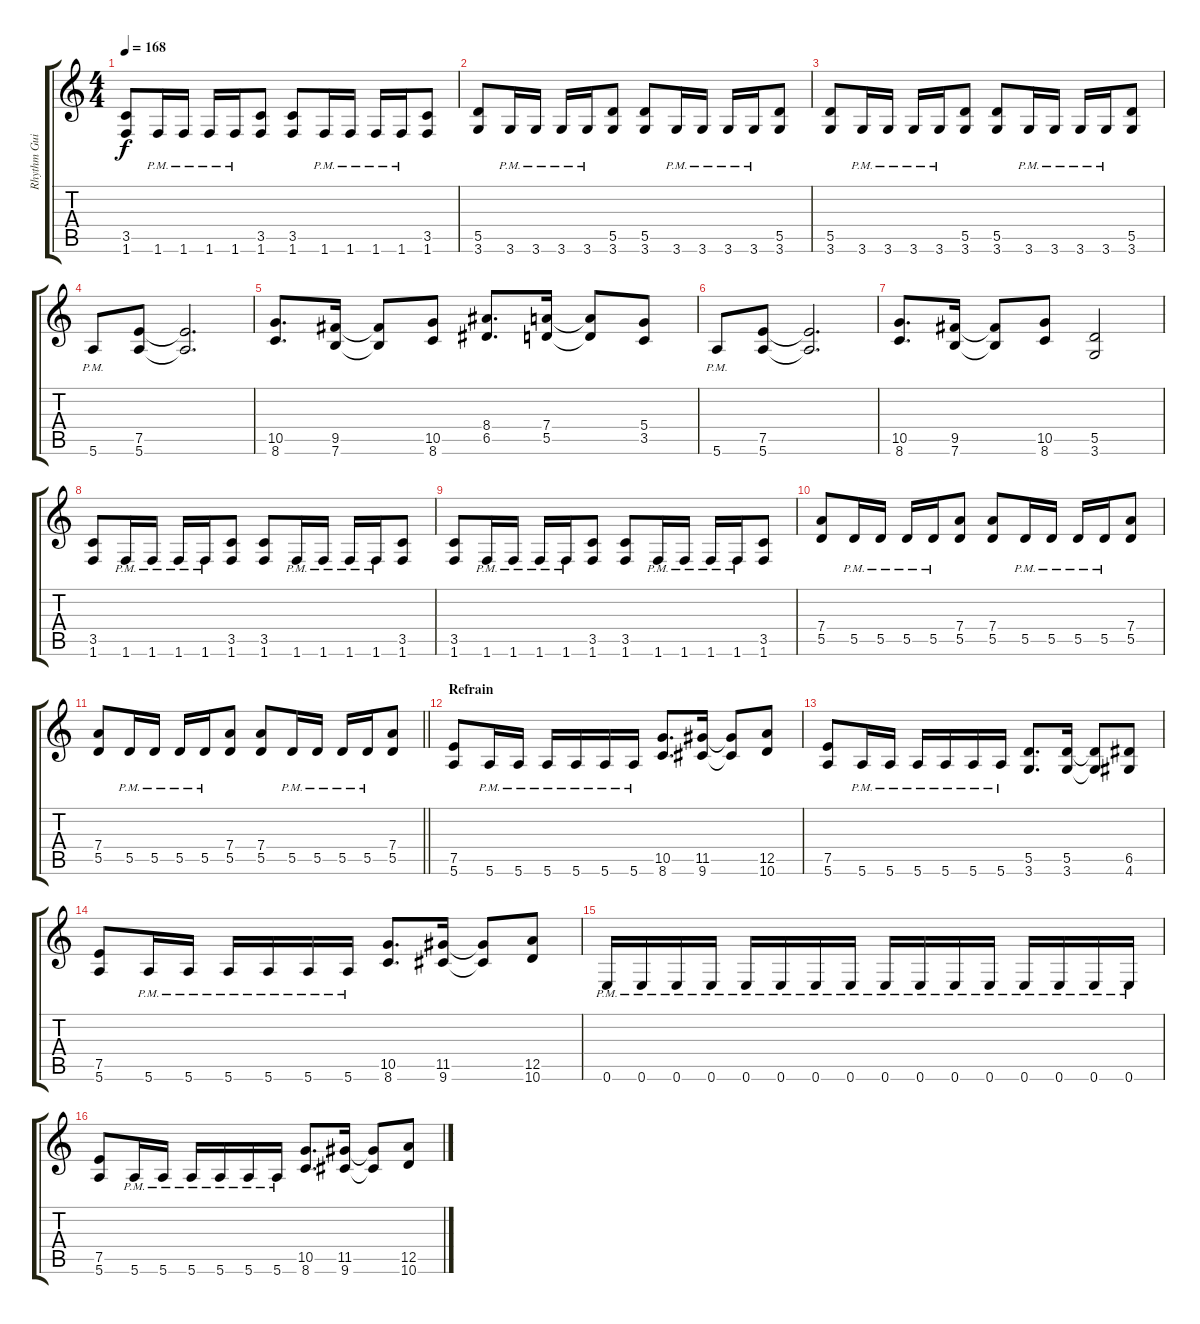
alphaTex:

\track ("Rhythm Guitar 1" "Rhythm Gui") {instrument distortionguitar}
\staff {score tabs}
\tuning (E4 B3 G3 D3 A2 E2) {hide}
\ts (4 4)
\tempo 168
\clef g2
\ks c
(3.5 1.6).8{dy f} 1.6{pm}.16 1.6{pm}.16 1.6{pm}.16 1.6{pm}.16 (3.5 1.6).8 (3.5 1.6).8 1.6{pm}.16 1.6{pm}.16 1.6{pm}.16 1.6{pm}.16 (3.5 1.6).8 |
(5.5 3.6).8 3.6{pm}.16 3.6{pm}.16 3.6{pm}.16 3.6{pm}.16 (5.5 3.6).8 (5.5 3.6).8 3.6{pm}.16 3.6{pm}.16 3.6{pm}.16 3.6{pm}.16 (5.5 3.6).8 |
(5.5 3.6).8 3.6{pm}.16 3.6{pm}.16 3.6{pm}.16 3.6{pm}.16 (5.5 3.6).8 (5.5 3.6).8 3.6{pm}.16 3.6{pm}.16 3.6{pm}.16 3.6{pm}.16 (5.5 3.6).8 |
5.6{pm}.8 (7.5 5.6).8 (7.5{t} 5.6{t}).2{d} |
(10.5 8.6).8{d} (9.5 7.6).16 (9.5{t} 7.6{t}).8 (10.5 8.6).8 (8.4 6.5).8{d} (7.4 5.5).16 (7.4{t} 5.5{t}).8 (5.4 3.5).8 |
5.6{pm}.8 (7.5 5.6).8 (7.5{t} 5.6{t}).2{d} |
(10.5 8.6).8{d} (9.5 7.6).16 (9.5{t} 7.6{t}).8 (10.5 8.6).8 (5.5 3.6).2 |
(3.5 1.6).8 1.6{pm}.16 1.6{pm}.16 1.6{pm}.16 1.6{pm}.16 (3.5 1.6).8 (3.5 1.6).8 1.6{pm}.16 1.6{pm}.16 1.6{pm}.16 1.6{pm}.16 (3.5 1.6).8 |
(3.5 1.6).8 1.6{pm}.16 1.6{pm}.16 1.6{pm}.16 1.6{pm}.16 (3.5 1.6).8 (3.5 1.6).8 1.6{pm}.16 1.6{pm}.16 1.6{pm}.16 1.6{pm}.16 (3.5 1.6).8 |
(7.4 5.5).8 5.5{pm}.16 5.5{pm}.16 5.5{pm}.16 5.5{pm}.16 (7.4 5.5).8 (7.4 5.5).8 5.5{pm}.16 5.5{pm}.16 5.5{pm}.16 5.5{pm}.16 (7.4 5.5).8 |
\barLineRight lightlight
(7.4 5.5).8 5.5{pm}.16 5.5{pm}.16 5.5{pm}.16 5.5{pm}.16 (7.4 5.5).8 (7.4 5.5).8 5.5{pm}.16 5.5{pm}.16 5.5{pm}.16 5.5{pm}.16 (7.4 5.5).8 |
\section ("" "Refrain")
(7.5 5.6).8 5.6{pm}.16 5.6{pm}.16 5.6{pm}.16 5.6{pm}.16 5.6{pm}.16 5.6{pm}.16 (10.5 8.6).8{d} (11.5 9.6).16 (11.5{t} 9.6{t}).8 (12.5 10.6).8 |
(7.5 5.6).8 5.6{pm}.16 5.6{pm}.16 5.6{pm}.16 5.6{pm}.16 5.6{pm}.16 5.6{pm}.16 (5.5 3.6).8{d} (5.5 3.6).16 (5.5{t} 3.6{t}).8 (6.5 4.6).8 |
(7.5 5.6).8 5.6{pm}.16 5.6{pm}.16 5.6{pm}.16 5.6{pm}.16 5.6{pm}.16 5.6{pm}.16 (10.5 8.6).8{d} (11.5 9.6).16 (11.5{t} 9.6{t}).8 (12.5 10.6).8 |
0.6{pm}.16 0.6{pm}.16 0.6{pm}.16 0.6{pm}.16 0.6{pm}.16 0.6{pm}.16 0.6{pm}.16 0.6{pm}.16 0.6{pm}.16 0.6{pm}.16 0.6{pm}.16 0.6{pm}.16 0.6{pm}.16 0.6{pm}.16 0.6{pm}.16 0.6{pm}.16 |
(7.5 5.6).8 5.6{pm}.16 5.6{pm}.16 5.6{pm}.16 5.6{pm}.16 5.6{pm}.16 5.6{pm}.16 (10.5 8.6).8{d} (11.5 9.6).16 (11.5{t} 9.6{t}).8 (12.5 10.6).8
